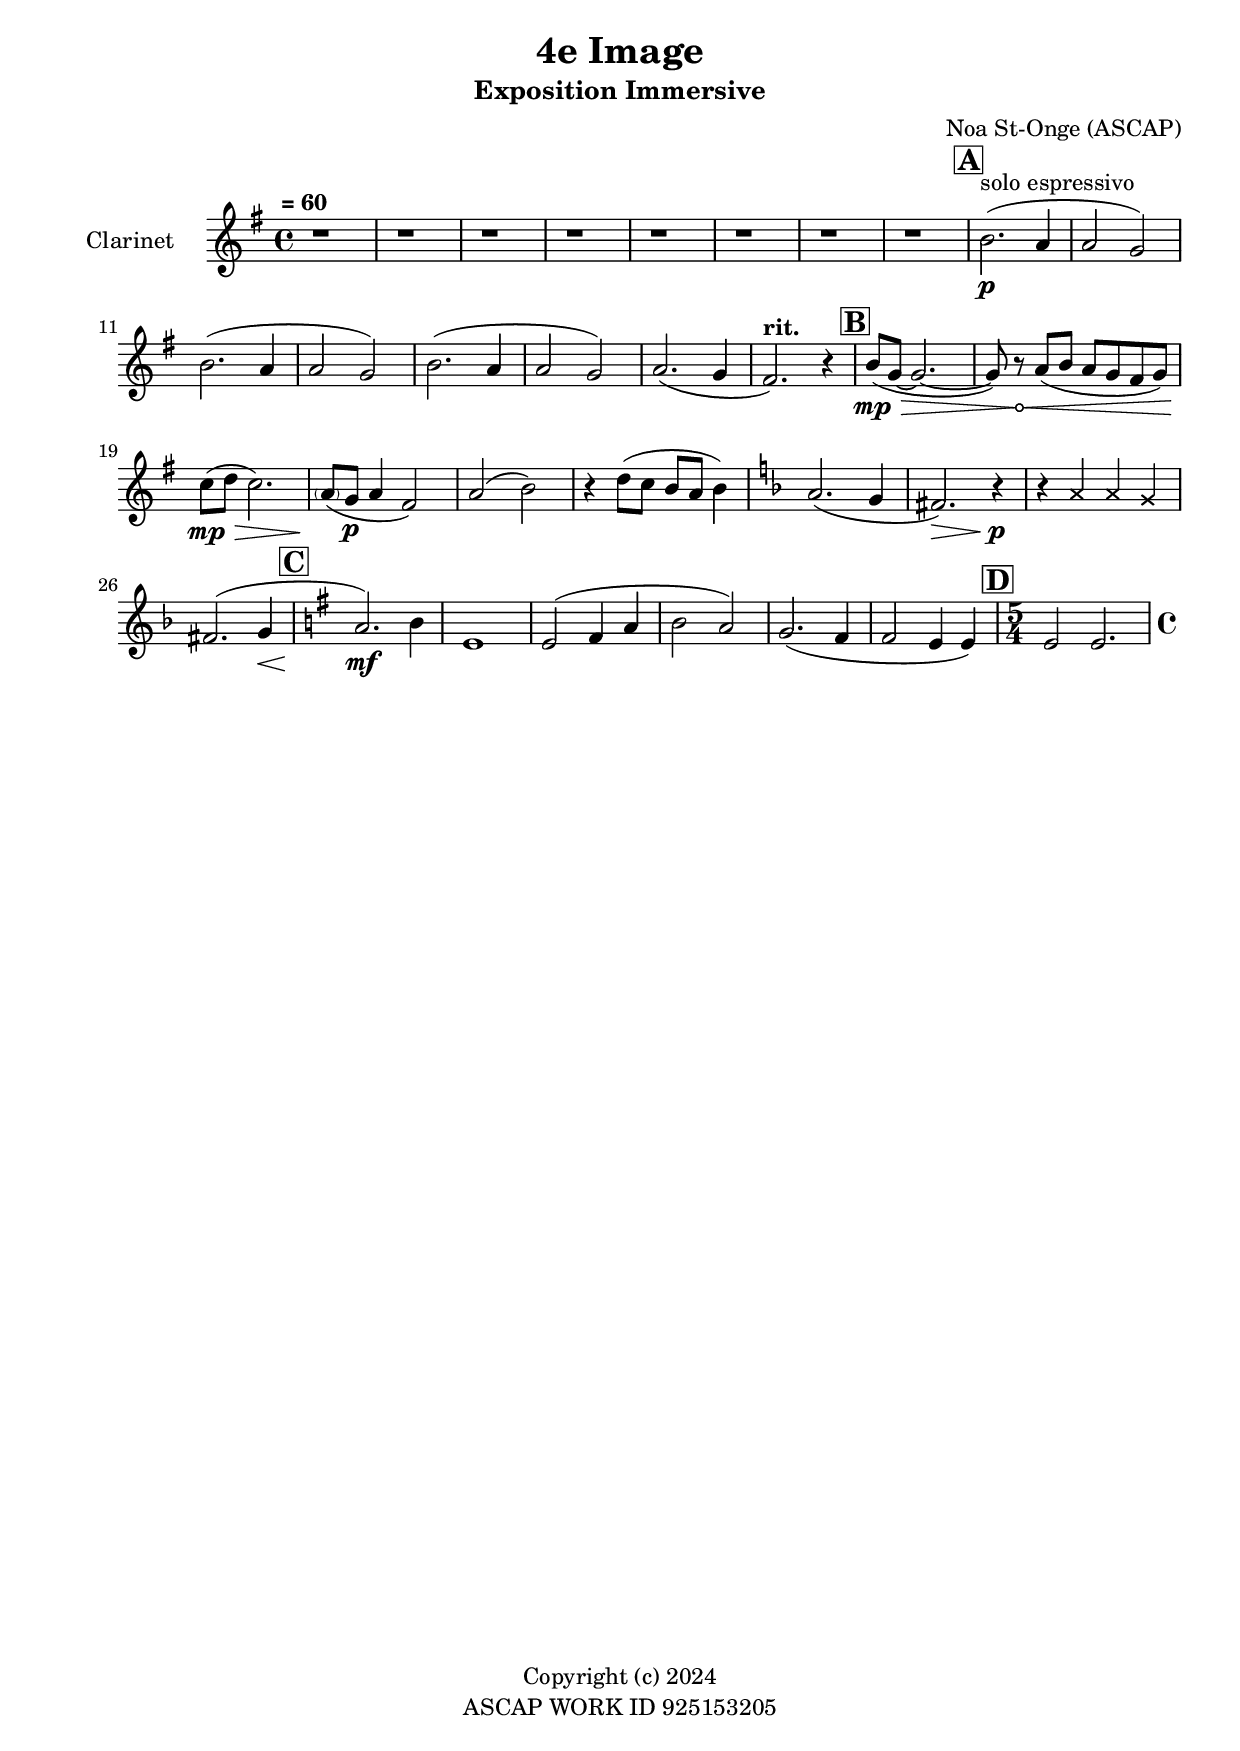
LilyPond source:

clarinet = \relative c'' {
  \time 4/4
  \tempo " = 60"
  \key f \major

  \set Score.rehearsalMarkFormatter = #format-mark-box-alphabet

  \repeat unfold 8 {r1}
  \mark \default
  a2.\p^"solo espressivo"( g4 g2 f2)
  a2.( g4 g2 f2)
  a2.( g4 g2 f2)
  g2.( f4 \tempo "rit." e2.) r4

  \mark \default
  \override Hairpin.circled-tip = ##t
  a8(\mp\> f8 ~ f2. ~ f8) r8\<
  g8( a g f e f)

  \override Hairpin.circled-tip = ##f
  bes(\!\mp\> c bes2.)
  \parenthesize g8(\! f8\p g4 e2)

  g2( a2) r4 c8( bes a g a4)

  \key ees \major

  g2.( f4 e2.\>) r4\p

  \slurUp
  r4 \xNotesOn g4 g4 f4 \xNotesOff e2.( f4\< \mark \default %%%%% C %%%%%
  \key f \major
  g2.)\mf a4 d,1
  \slurNeutral
  d2( e4 g4 a2 g2)
  f2.( e4 e2 d4 d4)

  %%%%% D %%%%%
  \mark \default
  \time 5/4
  d2 d2.
  \time 4/4
}

clarinetPart = \new Staff \with {
  instrumentName = "Clarinet"
  shortInstrumentName = "Cl."
  midiInstrument = "clarinet"
} \clarinet

clarinetBookPart = \new Staff \with {
  instrumentName = "Clarinet"
  shortInstrumentName = ""
  midiInstrument = "clarinet"
} \clarinet

\book {
  \bookOutputName "Clarinet"
  \header {
  title = "4e Image"
  subtitle = "Exposition Immersive"
  composer = "Noa St-Onge (ASCAP)"
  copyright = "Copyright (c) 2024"
  % Remove default LilyPond tagline
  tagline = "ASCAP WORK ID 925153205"
}
  \score {
    <<
      \transpose bes, c \clarinetBookPart
    >>
    \layout {
      indent = 25
      short-indent = 10
    }

    \midi {
      \tempo 4=60
    }
  }
}